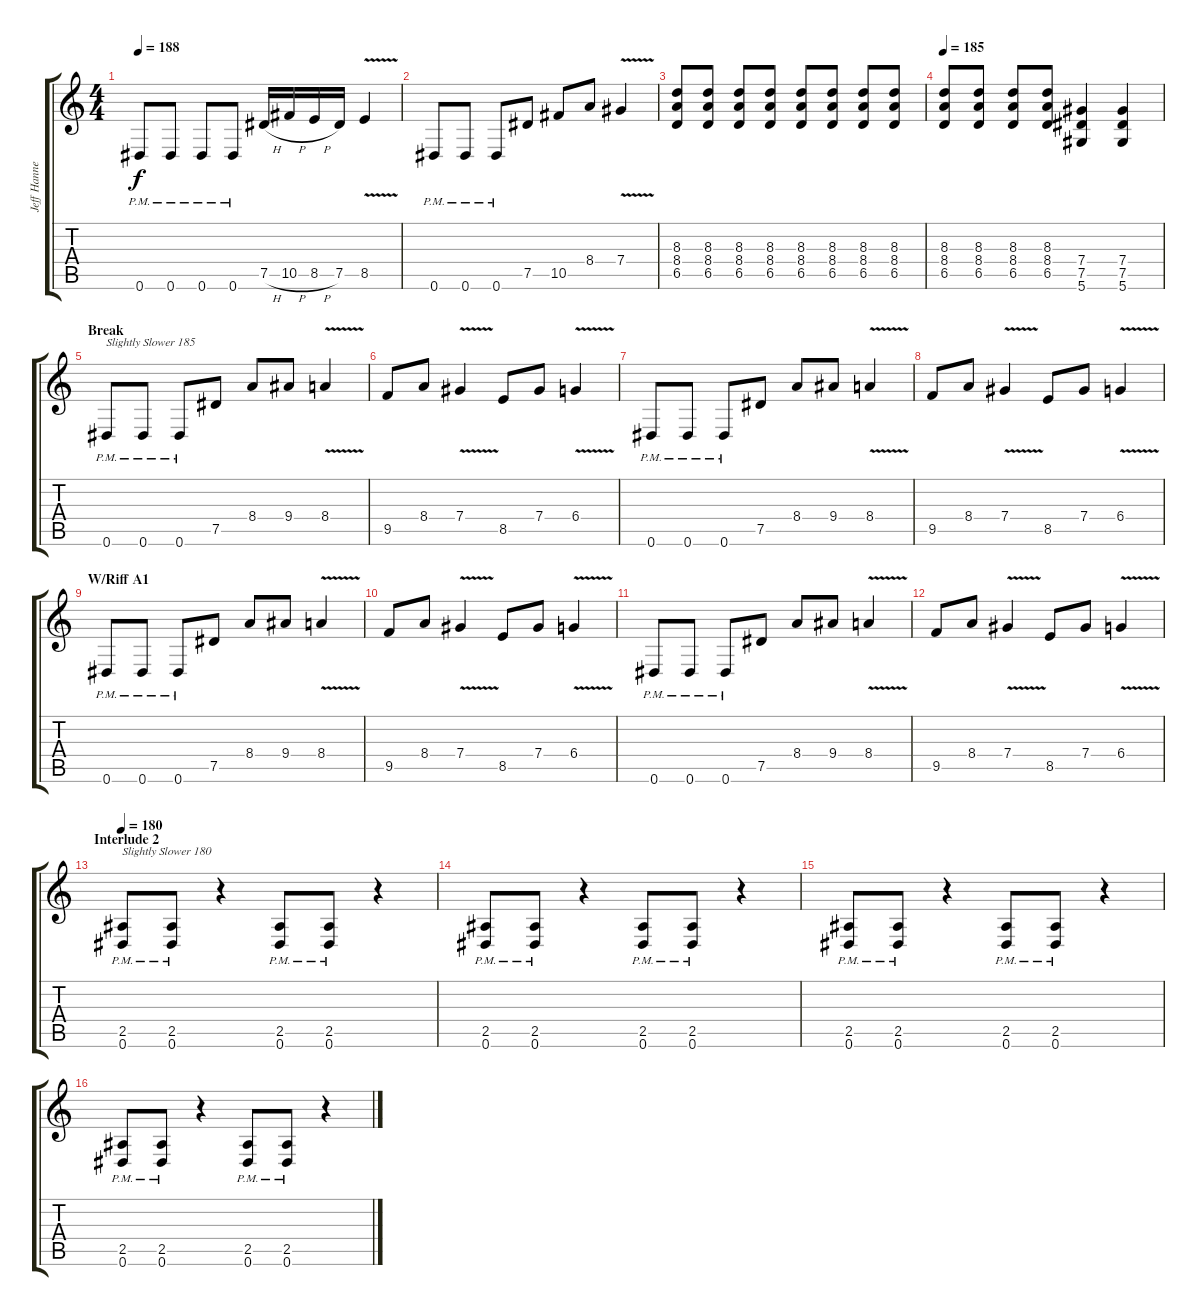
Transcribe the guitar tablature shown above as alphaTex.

\track ("Jeff Hanneman" "Jeff Hanne") {instrument distortionguitar}
\staff {score tabs}
\tuning (Eb4 Bb3 Gb3 Db3 Ab2 Eb2) {hide}
\ts (4 4)
\tempo 188
\clef g2
\ks c
0.6{pm}.8{dy f} 0.6{pm}.8 0.6{pm}.8 0.6{pm}.8 7.5{h}.16 10.5{h}.16 8.5{h}.16 7.5.16 8.5{v}.4 |
0.6{pm}.8 0.6{pm}.8 0.6{pm}.8 7.5.8 10.5.8 8.4.8 7.4{v}.4 |
(8.3 8.4 6.5).8 (8.3 8.4 6.5).8 (8.3 8.4 6.5).8 (8.3 8.4 6.5).8 (8.3 8.4 6.5).8 (8.3 8.4 6.5).8 (8.3 8.4 6.5).8 (8.3 8.4 6.5).8 |
\tempo 185
(8.3 8.4 6.5).8 (8.3 8.4 6.5).8 (8.3 8.4 6.5).8 (8.3 8.4 6.5).8 (7.4 7.5 5.6).4 (7.4 7.5 5.6).4 |
\section ("" "Break")
0.6{pm}.8{txt "Slightly Slower 185"} 0.6{pm}.8 0.6{pm}.8 7.5.8 8.4.8 9.4.8 8.4{v}.4 |
9.5.8 8.4.8 7.4{v}.4 8.5.8 7.4.8 6.4{v}.4 |
0.6{pm}.8 0.6{pm}.8 0.6{pm}.8 7.5.8 8.4.8 9.4.8 8.4{v}.4 |
9.5.8 8.4.8 7.4{v}.4 8.5.8 7.4.8 6.4{v}.4 |
\section ("" "W/Riff A1")
0.6{pm}.8 0.6{pm}.8 0.6{pm}.8 7.5.8 8.4.8 9.4.8 8.4{v}.4 |
9.5.8 8.4.8 7.4{v}.4 8.5.8 7.4.8 6.4{v}.4 |
0.6{pm}.8 0.6{pm}.8 0.6{pm}.8 7.5.8 8.4.8 9.4.8 8.4{v}.4 |
9.5.8 8.4.8 7.4{v}.4 8.5.8 7.4.8 6.4{v}.4 |
\section ("" "Interlude 2")
\tempo 180
(2.5{pm} 0.6{pm}).8{txt "Slightly Slower 180"} (2.5{pm} 0.6{pm}).8 r.4 (2.5{pm} 0.6{pm}).8 (2.5{pm} 0.6{pm}).8 r.4 |
(2.5{pm} 0.6{pm}).8 (2.5{pm} 0.6{pm}).8 r.4 (2.5{pm} 0.6{pm}).8 (2.5{pm} 0.6{pm}).8 r.4 |
(2.5{pm} 0.6{pm}).8 (2.5{pm} 0.6{pm}).8 r.4 (2.5{pm} 0.6{pm}).8 (2.5{pm} 0.6{pm}).8 r.4 |
(2.5{pm} 0.6{pm}).8 (2.5{pm} 0.6{pm}).8 r.4 (2.5{pm} 0.6{pm}).8 (2.5{pm} 0.6{pm}).8 r.4
